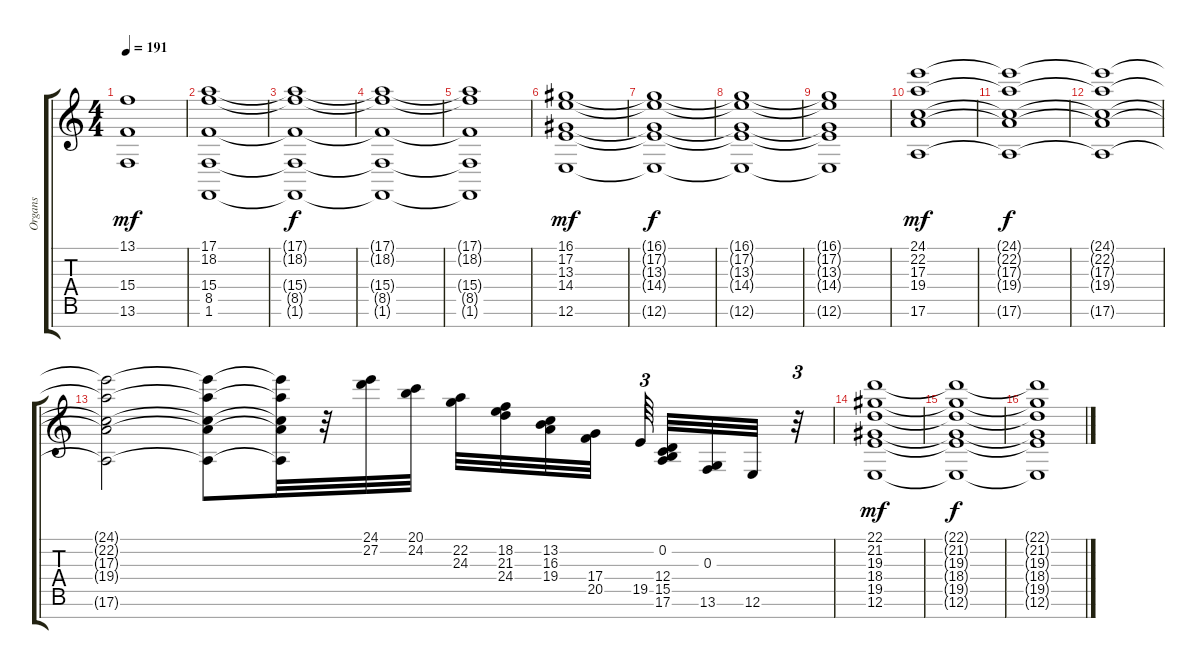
\track ("Organs" "Organs") {instrument rockorgan}
\staff {score tabs}
\tuning (E4 B3 G3 D3 A2 E2 B1) {hide}
\ts (4 4)
\tempo 191
\clef g2
\ks c
(13.1 15.4 13.6).1{dy mf} |
(17.1 18.2 15.4 8.5 1.6).1 |
(17.1{t} 18.2{t} 15.4{t} 8.5{t} 1.6{t}).1{dy f} |
(17.1{t} 18.2{t} 15.4{t} 8.5{t} 1.6{t}).1 |
(17.1{t} 18.2{t} 15.4{t} 8.5{t} 1.6{t}).1 |
(16.1 17.2 13.3 14.4 12.6).1{dy mf} |
(16.1{t} 17.2{t} 13.3{t} 14.4{t} 12.6{t}).1{dy f} |
(16.1{t} 17.2{t} 13.3{t} 14.4{t} 12.6{t}).1 |
(16.1{t} 17.2{t} 13.3{t} 14.4{t} 12.6{t}).1 |
(24.1 22.2 17.3 19.4 17.6).1{dy mf} |
(24.1{t} 22.2{t} 17.3{t} 19.4{t} 17.6{t}).1{dy f} |
(24.1{t} 22.2{t} 17.3{t} 19.4{t} 17.6{t}).1 |
(24.1{t} 22.2{t} 17.3{t} 19.4{t} 17.6{t}).2 (24.1{t} 22.2{t} 17.3{t} 19.4{t} 17.6{t}).8 (24.1{t} 22.2{t} 17.3{t} 19.4{t} 17.6{t}).32 r.32 (24.1 27.2).32 (20.1 24.2).32 (22.2 24.3).32 (18.2 21.3 24.4).32 (13.2 16.3 19.4).32 (17.4 20.5).32{beam splitsecondary} 19.5.64{tu (3 2) beam splitsecondary} (0.2 12.4 15.5 17.6).32 (0.3 13.6).32 12.6.32 r.32{tu (3 2)} |
(22.1 21.2 19.3 18.4 19.5 12.6).1{dy mf} |
(22.1{t} 21.2{t} 19.3{t} 18.4{t} 19.5{t} 12.6{t}).1{dy f} |
(22.1{t} 21.2{t} 19.3{t} 18.4{t} 19.5{t} 12.6{t}).1
